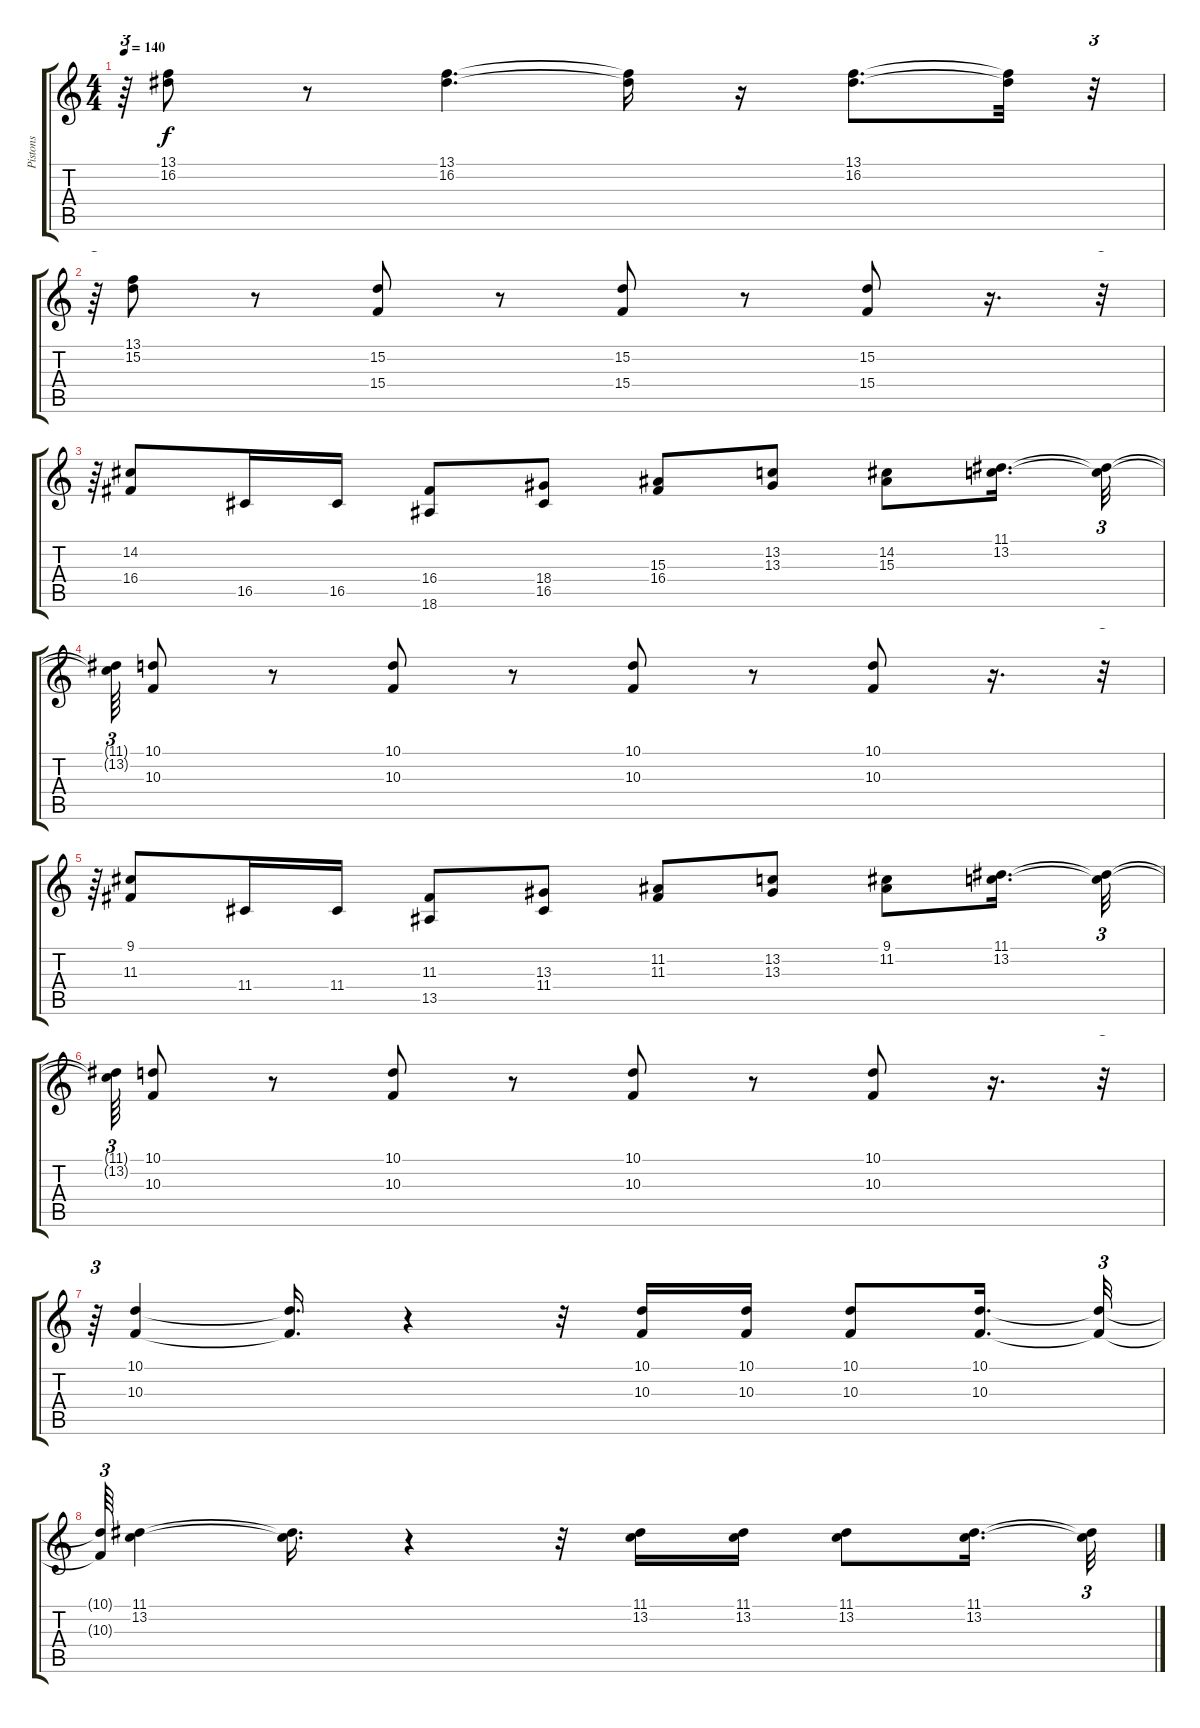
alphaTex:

\track ("Pistons" "Pistons") {instrument tuba}
\staff {score tabs}
\tuning (E4 B3 G3 D3 A2 E2) {hide}
\ts (4 4)
\tempo 140
\clef g2
\ks c
r.64{tu (3 2) dy f} (13.1 16.2).8 r.8 (13.1 16.2).4{d} (13.1{t} 16.2{t}).16 r.16 (13.1 16.2).8{d} (13.1{t} 16.2{t}).32 r.32{tu (3 2)} |
r.64{tu (3 2)} (13.1 15.2).8 r.8 (15.2 15.4).8 r.8 (15.2 15.4).8 r.8 (15.2 15.4).8 r.16{d} r.32{tu (3 2)} |
r.64{tu (3 2)} (14.2 16.4).8 16.5.16 16.5.16 (16.4 18.6).8 (18.4 16.5).8 (15.3 16.4).8 (13.2 13.3).8 (14.2 15.3).8 (11.1 13.2).16{d} (11.1{t} 13.2{t}).32{tu (3 2)} |
(11.1{t} 13.2{t}).64{tu (3 2)} (10.1 10.3).8 r.8 (10.1 10.3).8 r.8 (10.1 10.3).8 r.8 (10.1 10.3).8 r.16{d} r.32{tu (3 2)} |
r.64{tu (3 2)} (9.1 11.3).8 11.4.16 11.4.16 (11.3 13.5).8 (13.3 11.4).8 (11.2 11.3).8 (13.2 13.3).8 (9.1 11.2).8 (11.1 13.2).16{d} (11.1{t} 13.2{t}).32{tu (3 2)} |
(11.1{t} 13.2{t}).64{tu (3 2)} (10.1 10.3).8 r.8 (10.1 10.3).8 r.8 (10.1 10.3).8 r.8 (10.1 10.3).8 r.16{d} r.32{tu (3 2)} |
r.64{tu (3 2)} (10.1 10.3).4 (10.1{t} 10.3{t}).16{d} r.4 r.32 (10.1 10.3).16 (10.1 10.3).16 (10.1 10.3).8 (10.1 10.3).16{d} (10.1{t} 10.3{t}).32{tu (3 2)} |
(10.1{t} 10.3{t}).64{tu (3 2)} (11.1 13.2).4 (11.1{t} 13.2{t}).16{d} r.4 r.32 (11.1 13.2).16 (11.1 13.2).16 (11.1 13.2).8 (11.1 13.2).16{d} (11.1{t} 13.2{t}).32{tu (3 2)}
